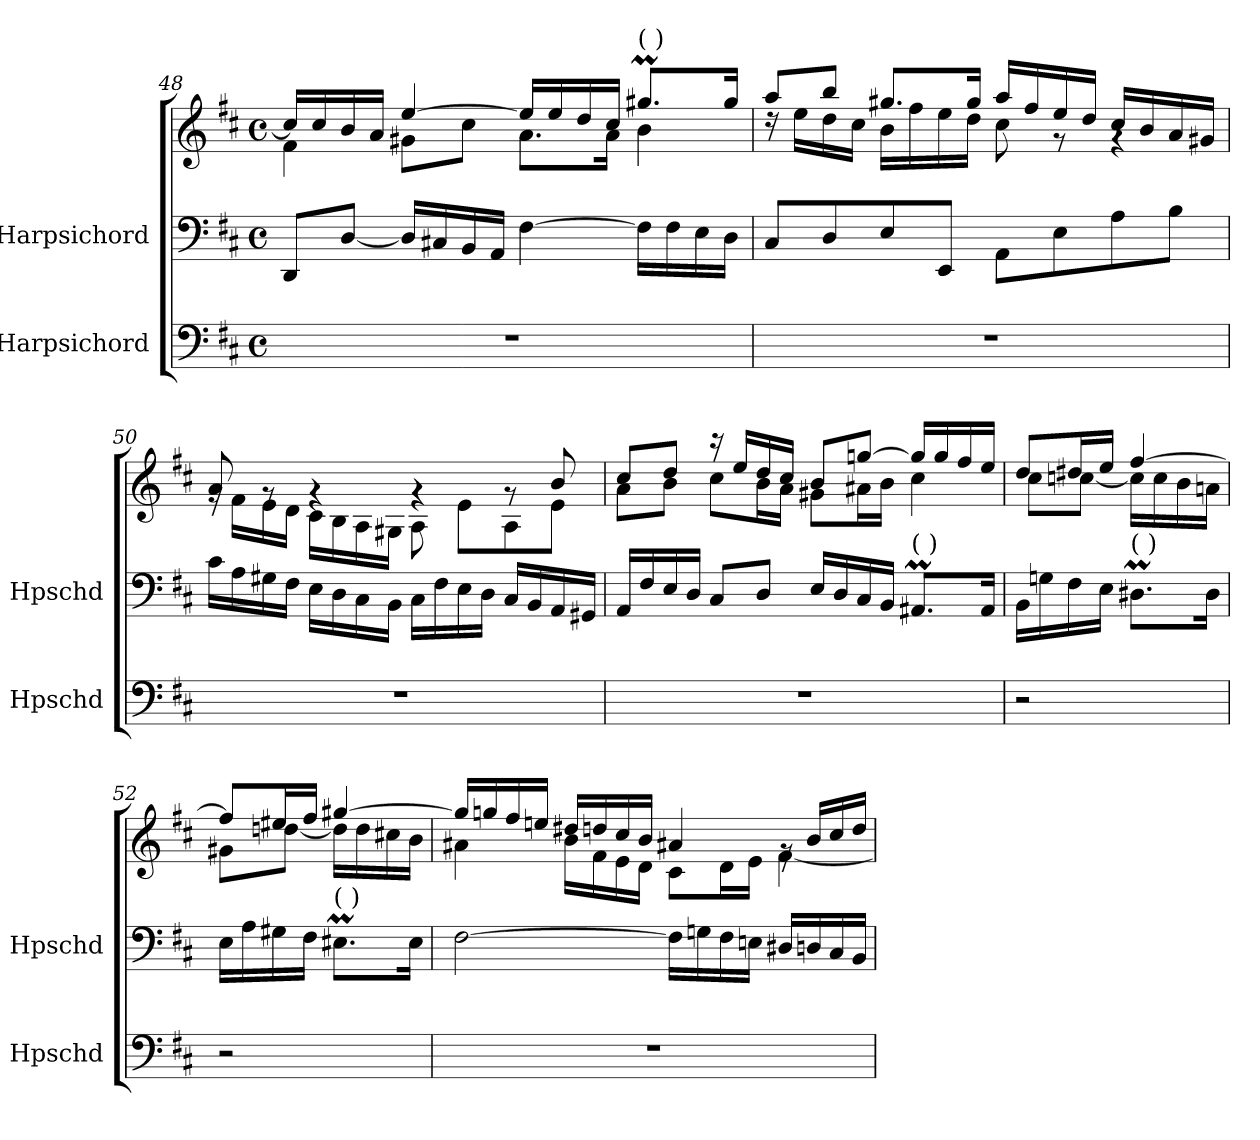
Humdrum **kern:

**kern	**kern	**kern
*part2	*part1	*part1
*staff3	*staff2	*staff1
*I"Harpsichord	*I"Harpsichord	*
*I'Hpschd	*I'Hpschd	*
*clefF4	*clefF4	*clefG2
*k[f#c#]	*k[f#c#]	*k[f#c#]
*M4/4	*M4/4	*M4/4
*met(c)	*met(c)	*met(c)
=48	=48	=48
*	*	*^
1r	8DD/L	16cc#/LL]	4f#\
.	.	16cc#/	.
.	[8D/J	16b/	.
.	.	16a/JJ	.
.	16D/LL]	[4ee/	8g#X\L
.	16C#X/	.	.
.	16BB/	.	8cc#\J
.	16AA/JJ	.	.
.	[4F#\	16ee/LL]	8.a\L
.	.	16ee/	.
.	.	16dd/	.
.	.	16cc#/JJ	16a\Jk
!	!	!LO:TX:a:t=(   )	!
.	16F#\LL]	8.gg#Xm/L	4b\
.	16F#\	.	.
.	16E\	.	.
.	16D\JJ	16gg#/Jk	.
=49	=49	=49	=49
1r	8C#/L	8aa/L	16rdd
.	.	.	16ee\LL
.	8D/	8bb/J	16dd\
.	.	.	16cc#\JJ
.	8E/	8.gg#X/L	16b\LL
.	.	.	16ff#\
.	8EE/J	.	16ee\
.	.	16gg#/Jk	16dd\JJ
.	8AA\L	16aa/LL	8cc#\
.	.	16ff#/	.
.	8E\	16ee/	8r
.	.	16dd/JJ	.
.	8A\	16cc#/LL	4rg
.	.	16b/	.
.	8B\J	16a/	.
.	.	16g#X/JJ	.
!!LO:LB:g=z	!!
=50	=50	=50	=50
1r	16c#\LL	8a/	16rg
.	16A\	.	16f#\LL
.	16G#X\	8rg	16e\
.	16F#\JJ	.	16d\JJ
.	16E\LL	4rg	16c#\LL
.	16D\	.	16B\
.	16C#\	.	16A\
.	16BB\JJ	.	16G#X\JJ
.	16C#\LL	4rg	8A\
.	16F#\	.	.
.	16E\	.	8e\L
.	16D\JJ	.	.
.	16C#/LL	8rg	8A\
.	16BB/	.	.
.	16AA/	8b/	8e\J
.	16GG#X/JJ	.	.
=51	=51	=51	=51
1r	16AA/LL	8cc#/L	8a\L
.	16F#/	.	.
.	16E/	8dd/J	8b\J
.	16D/JJ	.	.
.	8C#/L	16r	8cc#\L
.	.	16ee/LL	.
.	8D/J	16dd/	16b\L
.	.	16cc#/JJ	16a\JJ
.	16E/LL	8b/L	8g#X\L
.	16D/	.	.
.	16C#/	[8ggn/J	16a#X\L
.	16BB/JJ	.	16b\JJ
!	!LO:TX:a:t=(   )	!	!
.	8.AA#Xm/L	16gg/LL]	4cc#\
.	.	16gg/	.
.	.	16ff#/	.
.	16AA#/Jk	16ee/JJ	.
=52	=52	=52	=52
2r	16BB\LL	8dd/L	8cc#\L
.	16Gn\	.	.
.	16F#\	16dd#X/L	[8ccn\J
.	16E\JJ	16ee/JJ	.
!	!LO:TX:a:t=(   )	!	!
.	8.D#Xm\L	[4ff#/	16cc\LL]
.	.	.	16cc\
.	.	.	16b\
.	16D#\Jk	.	16an\JJ
!!LO:LB:g=z	!!
=52X3	=52X3	=52X3	=52X3
2r	16E\LL	8ff#/L]	8g#X\L
.	16A\	.	.
.	16G#X\	16ee#X/L	[8ddn\J
.	16F#\JJ	16ff#/JJ	.
!	!LO:TX:a:t=(   )	!	!
.	8.E#Xm\L	[4gg#X/	16dd\LL]
.	.	.	16dd\
.	.	.	16cc#X\
.	16E#\Jk	.	16b\JJ
=53	=53	=53	=53
1r	[2F#\	16gg#/LL]	4a#X\
.	.	16ggn/	.
.	.	16ff#/	.
.	.	16een/JJ	.
.	.	16dd#X/LL	16b\LL
.	.	16ddn/	16f#\
.	.	16cc#/	16e\
.	.	16b/JJ	16d\JJ
.	16F#\LL]	4a#X/	8c#\L
.	16Gn\	.	.
.	16F#\	.	16d\L
.	16En\JJ	.	16e\JJ
.	16D#X/LL	16rg	[4f#\
.	16Dn/	16b/LL	.
.	16C#/	16cc#/	.
.	16BB/JJ	16dd/JJ	.
*	*	*v	*v
=	=	=
*-	*-	*-
